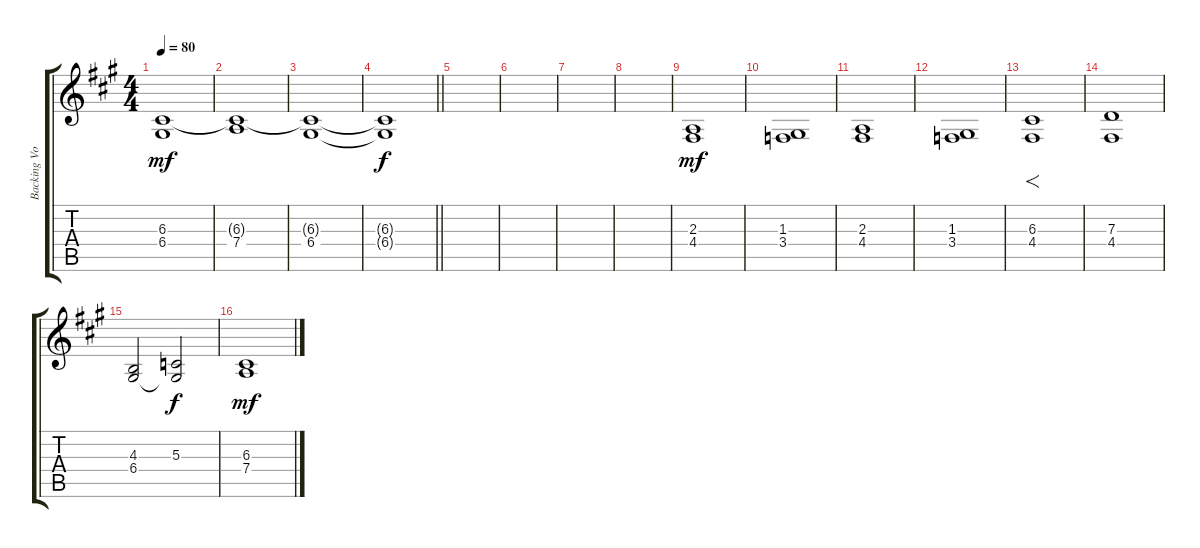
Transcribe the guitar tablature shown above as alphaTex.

\track ("Backing Vocals 1" "Backing Vo") {instrument altosax}
\staff {score tabs}
\tuning (E4 B3 G3 D3 A2 E2) {hide}
\ts (4 4)
\tempo 80
\clef g2
\ks a
(6.3 6.4).1{dy mf} |
(6.3{t} 7.4).1 |
(6.3{t} 6.4).1 |
\barLineRight lightlight
(6.3{t} 6.4{t}).1{dy f} |
|
|
|
|
(2.3 4.4).1{dy mf} |
(1.3 3.4).1 |
(2.3 4.4).1 |
(1.3 3.4).1 |
(6.3 4.4).1{f} |
(7.3 4.4).1 |
(4.3 6.4).2 (5.3 6.4{t}).2{dy f} |
(6.3 7.4).1{dy mf}
